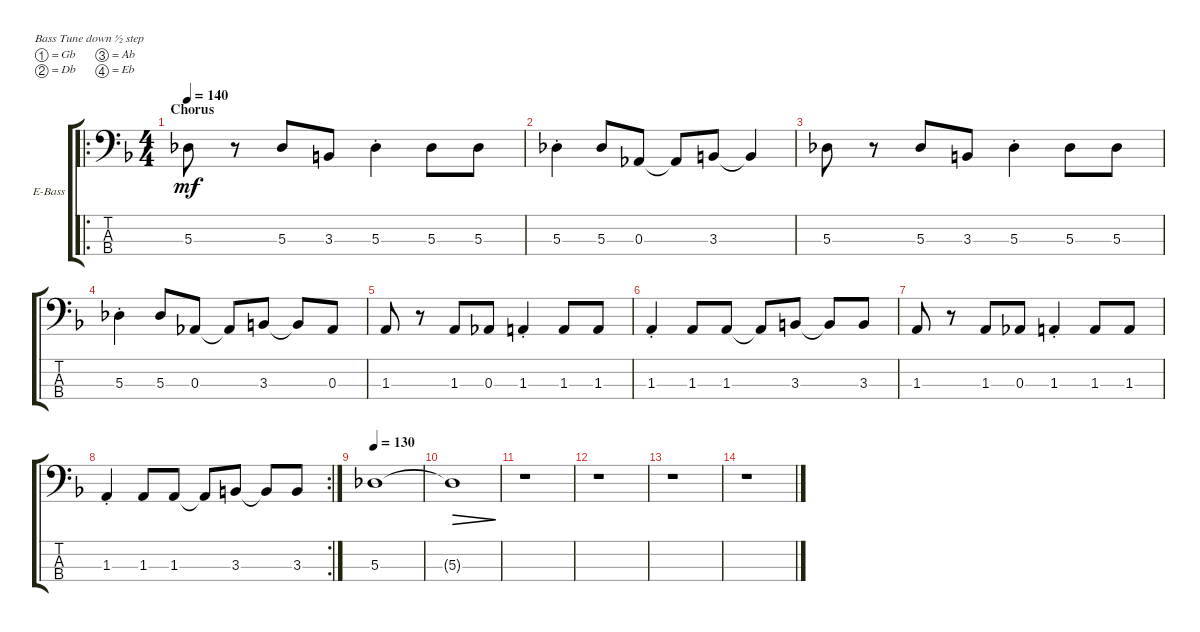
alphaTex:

\defaultSystemsLayout 4
\bracketExtendMode groupsimilarinstruments
\firstSystemTrackNameOrientation horizontal
\otherSystemsTrackNameOrientation horizontal
\track ("James" "E-Bass") {instrument electricbassfinger}
\staff {score tabs}
\tuning (Gb2 Db2 Ab1 Eb1)
\ro
\ts (4 4)
\section ("" "Chorus")
\tempo 140
\clef f4
\scale
0.363184
\ks f
5.3.8{dy mf} r.8 5.3.8 3.3.8 5.3{st}.4 5.3.8 5.3.8 |
\scale
0.303483 5.3{st}.4 5.3.8 0.3.8 0.3{t}.8 3.3.8 3.3{t}.4 |
\scale
0.333333 5.3.8 r.8 5.3.8 3.3.8 5.3{st}.4 5.3.8 5.3.8 |
\scale
0.333333 5.3{st}.4 5.3.8 0.3.8 0.3{t}.8 3.3.8 3.3{t}.8 0.3.8 |
\scale
0.333333 1.3.8 r.8 1.3.8 0.3.8 1.3{st}.4 1.3.8 1.3.8 |
\scale
0.322751 1.3{st}.4 1.3.8 1.3.8 1.3{t}.8 3.3.8 3.3{t}.8 3.3.8 |
\scale
0.322751 1.3.8 r.8 1.3.8 0.3.8 1.3{st}.4 1.3.8 1.3.8 |
\rc 2
\scale
0.354497 1.3{st}.4 1.3.8 1.3.8 1.3{t}.8 3.3.8 3.3{t}.8 3.3.8 |
\tempo 130
\scale
0.333333 5.3.1 |
\scale
0.333333 5.3{t}.1{dec} |
\scale
0.333333 r.1 |
\scale
0.333333 r.1 |
\scale
0.333333 r.1 |
\scale
0.333333 r.1 |
\scale
0.312821 |
\scale
0.312821
